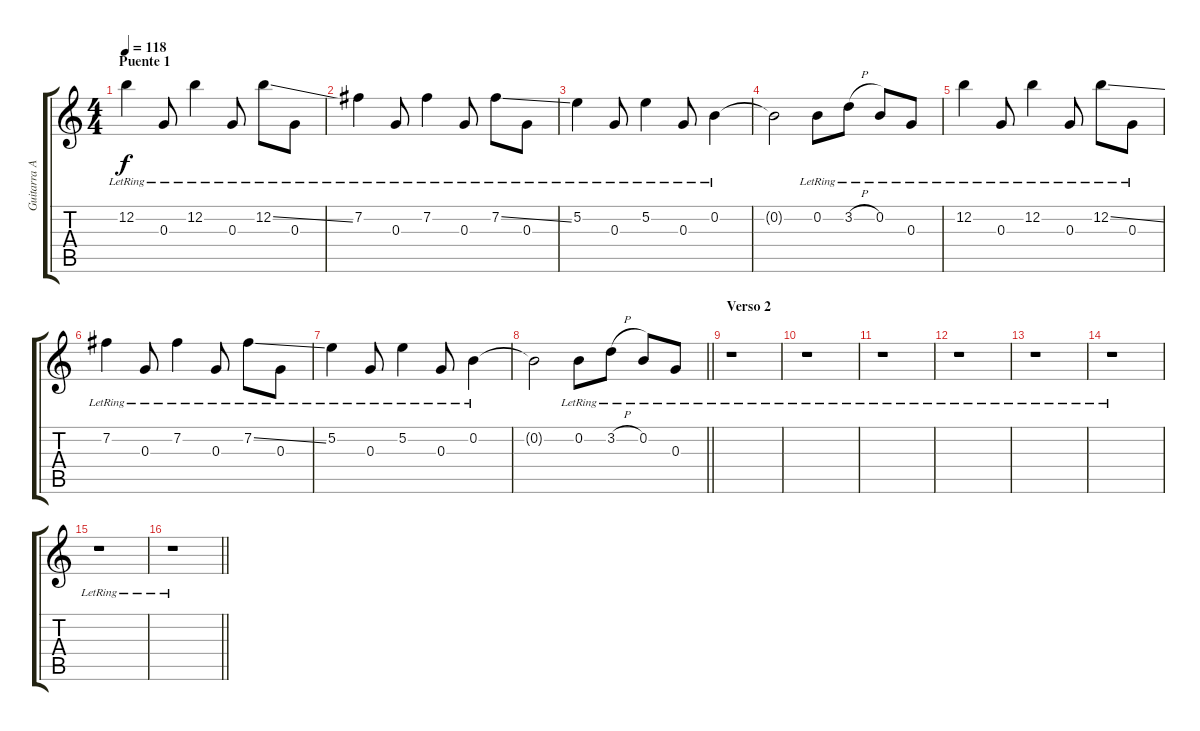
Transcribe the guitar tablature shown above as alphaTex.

\track ("Guitarra Adicional" "Guitarra A") {instrument acousticguitarsteel}
\staff {score tabs}
\tuning (E4 B3 G3 D3 A2 E2) {hide}
\ts (4 4)
\section ("" "Puente 1")
\tempo 118
\clef g2
\ks c
12.2{lr}.4{dy f} 0.3{lr}.8 12.2{lr}.4 0.3{lr}.8 12.2{ss lr}.8 0.3{lr}.8 |
7.2{lr}.4 0.3{lr}.8 7.2{lr}.4 0.3{lr}.8 7.2{ss lr}.8 0.3{lr}.8 |
5.2{lr}.4 0.3{lr}.8 5.2{lr}.4 0.3{lr}.8 0.2{lr}.4 |
0.2{t}.2 0.2{lr}.8 3.2{h lr}.8 0.2{lr}.8 0.3{lr}.8 |
12.2{lr}.4 0.3{lr}.8 12.2{lr}.4 0.3{lr}.8 12.2{ss lr}.8 0.3{lr}.8 |
7.2{lr}.4 0.3{lr}.8 7.2{lr}.4 0.3{lr}.8 7.2{ss lr}.8 0.3{lr}.8 |
5.2{lr}.4 0.3{lr}.8 5.2{lr}.4 0.3{lr}.8 0.2{lr}.4 |
\barLineRight lightlight
0.2{t}.2 0.2{lr}.8 3.2{h lr}.8 0.2{lr}.8 0.3{lr}.8 |
\section ("" "Verso 2")
r.1 |
r.1 |
r.1 |
r.1 |
r.1 |
r.1 |
r.1 |
\barLineRight lightlight
r.1
